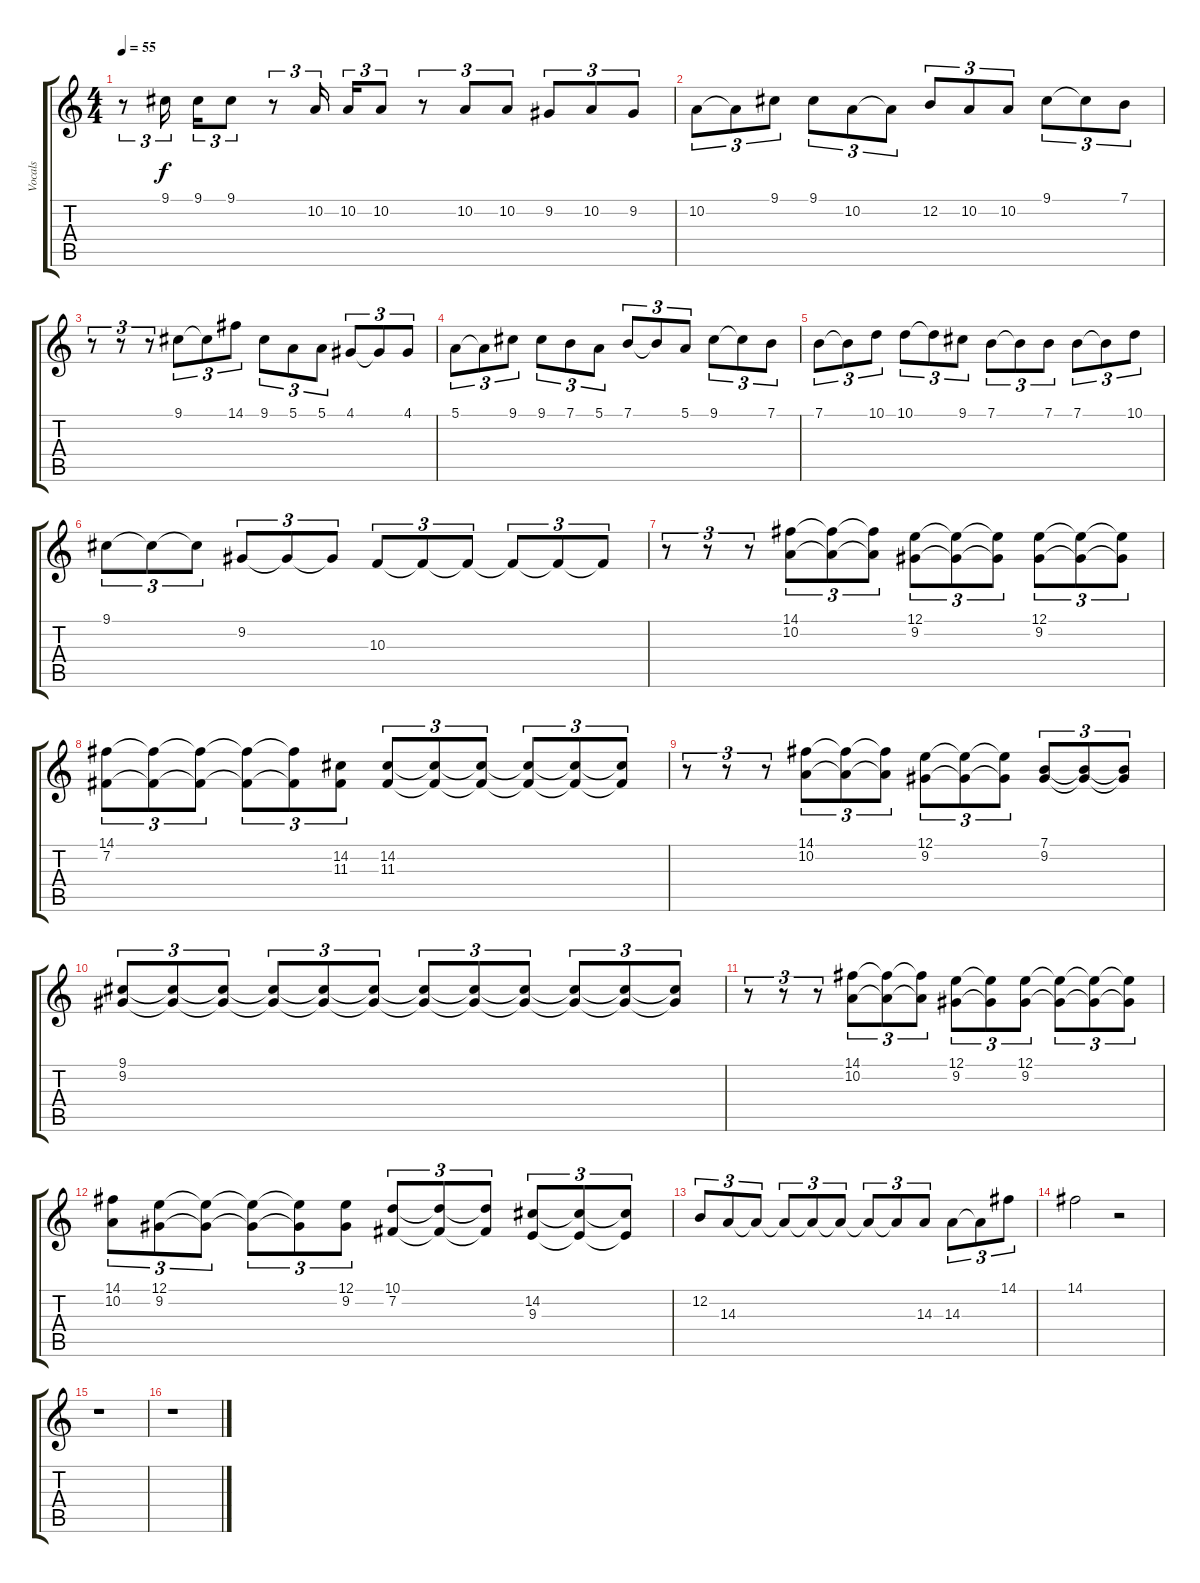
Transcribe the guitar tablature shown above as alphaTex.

\track ("Vocals" "Vocals") {instrument lead6voice}
\staff {score tabs}
\tuning (E4 B3 G3 D3 A2 E2) {hide}
\ts (4 4)
\tempo 55
\clef g2
\ks c
r.8{tu (3 2) dy f} 9.1.16{tu (3 2)} 9.1.16{tu (3 2)} 9.1.8{tu (3 2)} r.8{tu (3 2)} 10.2.16{tu (3 2)} 10.2.16{tu (3 2)} 10.2.8{tu (3 2)} r.8{tu (3 2)} 10.2.8{tu (3 2)} 10.2.8{tu (3 2)} 9.2.8{tu (3 2)} 10.2.8{tu (3 2)} 9.2.8{tu (3 2)} |
10.2.8{tu (3 2)} 10.2{t}.8{tu (3 2)} 9.1.8{tu (3 2)} 9.1.8{tu (3 2)} 10.2.8{tu (3 2)} 10.2{t}.8{tu (3 2)} 12.2.8{tu (3 2)} 10.2.8{tu (3 2)} 10.2.8{tu (3 2)} 9.1.8{tu (3 2)} 9.1{t}.8{tu (3 2)} 7.1.8{tu (3 2)} |
r.8{tu (3 2)} r.8{tu (3 2)} r.8{tu (3 2)} 9.1.8{tu (3 2)} 9.1{t}.8{tu (3 2)} 14.1.8{tu (3 2)} 9.1.8{tu (3 2)} 5.1.8{tu (3 2)} 5.1.8{tu (3 2)} 4.1.8{tu (3 2)} 4.1{t}.8{tu (3 2)} 4.1.8{tu (3 2)} |
5.1.8{tu (3 2)} 5.1{t}.8{tu (3 2)} 9.1.8{tu (3 2)} 9.1.8{tu (3 2)} 7.1.8{tu (3 2)} 5.1.8{tu (3 2)} 7.1.8{tu (3 2)} 7.1{t}.8{tu (3 2)} 5.1.8{tu (3 2)} 9.1.8{tu (3 2)} 9.1{t}.8{tu (3 2)} 7.1.8{tu (3 2)} |
7.1.8{tu (3 2)} 7.1{t}.8{tu (3 2)} 10.1.8{tu (3 2)} 10.1.8{tu (3 2)} 10.1{t}.8{tu (3 2)} 9.1.8{tu (3 2)} 7.1.8{tu (3 2)} 7.1{t}.8{tu (3 2)} 7.1.8{tu (3 2)} 7.1.8{tu (3 2)} 7.1{t}.8{tu (3 2)} 10.1.8{tu (3 2)} |
9.1.8{tu (3 2)} 9.1{t}.8{tu (3 2)} 9.1{t}.8{tu (3 2)} 9.2.8{tu (3 2)} 9.2{t}.8{tu (3 2)} 9.2{t}.8{tu (3 2)} 10.3.8{tu (3 2)} 10.3{t}.8{tu (3 2)} 10.3{t}.8{tu (3 2)} 10.3{t}.8{tu (3 2)} 10.3{t}.8{tu (3 2)} 10.3{t}.8{tu (3 2)} |
r.8{tu (3 2)} r.8{tu (3 2)} r.8{tu (3 2)} (14.1 10.2).8{tu (3 2)} (14.1{t} 10.2{t}).8{tu (3 2)} (14.1{t} 10.2{t}).8{tu (3 2)} (12.1 9.2).8{tu (3 2)} (12.1{t} 9.2{t}).8{tu (3 2)} (12.1{t} 9.2{t}).8{tu (3 2)} (12.1 9.2).8{tu (3 2)} (12.1{t} 9.2{t}).8{tu (3 2)} (12.1{t} 9.2{t}).8{tu (3 2)} |
(14.1 7.2).8{tu (3 2)} (14.1{t} 7.2{t}).8{tu (3 2)} (14.1{t} 7.2{t}).8{tu (3 2)} (14.1{t} 7.2{t}).8{tu (3 2)} (14.1{t} 7.2{t}).8{tu (3 2)} (14.2 11.3).8{tu (3 2)} (14.2 11.3).8{tu (3 2)} (14.2{t} 11.3{t}).8{tu (3 2)} (14.2{t} 11.3{t}).8{tu (3 2)} (14.2{t} 11.3{t}).8{tu (3 2)} (14.2{t} 11.3{t}).8{tu (3 2)} (14.2{t} 11.3{t}).8{tu (3 2)} |
r.8{tu (3 2)} r.8{tu (3 2)} r.8{tu (3 2)} (14.1 10.2).8{tu (3 2)} (14.1{t} 10.2{t}).8{tu (3 2)} (14.1{t} 10.2{t}).8{tu (3 2)} (12.1 9.2).8{tu (3 2)} (12.1{t} 9.2{t}).8{tu (3 2)} (12.1{t} 9.2{t}).8{tu (3 2)} (7.1 9.2).8{tu (3 2)} (7.1{t} 9.2{t}).8{tu (3 2)} (7.1{t} 9.2{t}).8{tu (3 2)} |
(9.1 9.2).8{tu (3 2)} (9.1{t} 9.2{t}).8{tu (3 2)} (9.1{t} 9.2{t}).8{tu (3 2)} (9.1{t} 9.2{t}).8{tu (3 2)} (9.1{t} 9.2{t}).8{tu (3 2)} (9.1{t} 9.2{t}).8{tu (3 2)} (9.1{t} 9.2{t}).8{tu (3 2)} (9.1{t} 9.2{t}).8{tu (3 2)} (9.1{t} 9.2{t}).8{tu (3 2)} (9.1{t} 9.2{t}).8{tu (3 2)} (9.1{t} 9.2{t}).8{tu (3 2)} (9.1{t} 9.2{t}).8{tu (3 2)} |
r.8{tu (3 2)} r.8{tu (3 2)} r.8{tu (3 2)} (14.1 10.2).8{tu (3 2)} (14.1{t} 10.2{t}).8{tu (3 2)} (14.1{t} 10.2{t}).8{tu (3 2)} (12.1 9.2).8{tu (3 2)} (12.1{t} 9.2{t}).8{tu (3 2)} (12.1 9.2).8{tu (3 2)} (12.1{t} 9.2{t}).8{tu (3 2)} (12.1{t} 9.2{t}).8{tu (3 2)} (12.1{t} 9.2{t}).8{tu (3 2)} |
(14.1 10.2).8{tu (3 2)} (12.1 9.2).8{tu (3 2)} (12.1{t} 9.2{t}).8{tu (3 2)} (12.1{t} 9.2{t}).8{tu (3 2)} (12.1{t} 9.2{t}).8{tu (3 2)} (12.1 9.2).8{tu (3 2)} (10.1 7.2).8{tu (3 2)} (10.1{t} 7.2{t}).8{tu (3 2)} (10.1{t} 7.2{t}).8{tu (3 2)} (14.2 9.3).8{tu (3 2)} (14.2{t} 9.3{t}).8{tu (3 2)} (14.2{t} 9.3{t}).8{tu (3 2)} |
12.2.8{tu (3 2)} 14.3.8{tu (3 2)} 14.3{t}.8{tu (3 2)} 14.3{t}.8{tu (3 2)} 14.3{t}.8{tu (3 2)} 14.3{t}.8{tu (3 2)} 14.3{t}.8{tu (3 2)} 14.3{t}.8{tu (3 2)} 14.3.8{tu (3 2)} 14.3.8{tu (3 2)} 14.3{t}.8{tu (3 2)} 14.1.8{tu (3 2)} |
14.1.2 r.2 |
r.1 |
r.1
